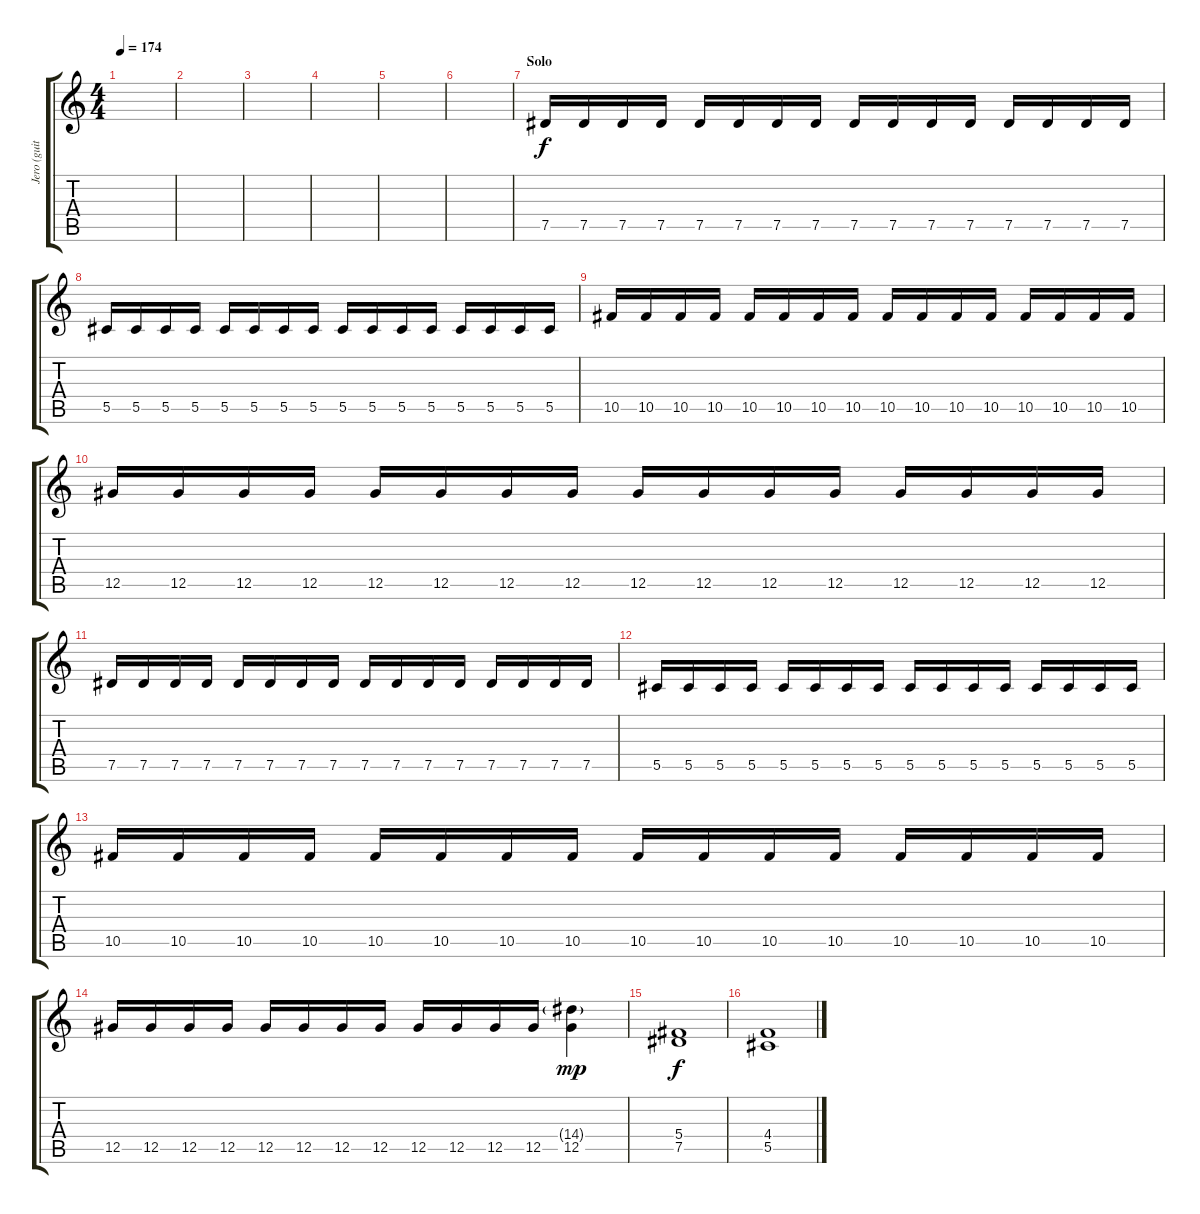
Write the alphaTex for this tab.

\track ("Jero (guitarra extra)" "Jero (guit") {instrument distortionguitar}
\staff {score tabs}
\tuning (Eb4 Bb3 Gb3 Db3 Ab2 Eb2) {hide}
\ts (4 4)
\tempo 174
\clef g2
\ks c
|
|
|
|
|
|
\section ("" "Solo")
7.5.16{volume 16} 7.5.16 7.5.16 7.5.16 7.5.16 7.5.16 7.5.16 7.5.16 7.5.16 7.5.16 7.5.16 7.5.16 7.5.16 7.5.16 7.5.16 7.5.16 |
5.5.16{volume 16} 5.5.16 5.5.16 5.5.16 5.5.16 5.5.16 5.5.16 5.5.16 5.5.16 5.5.16 5.5.16 5.5.16 5.5.16 5.5.16 5.5.16 5.5.16 |
10.5.16{volume 16} 10.5.16 10.5.16 10.5.16 10.5.16 10.5.16 10.5.16 10.5.16 10.5.16 10.5.16 10.5.16 10.5.16 10.5.16 10.5.16 10.5.16 10.5.16 |
12.5.16{volume 16} 12.5.16 12.5.16 12.5.16 12.5.16 12.5.16 12.5.16 12.5.16 12.5.16 12.5.16 12.5.16 12.5.16 12.5.16 12.5.16 12.5.16 12.5.16 |
7.5.16{volume 16} 7.5.16 7.5.16 7.5.16 7.5.16 7.5.16 7.5.16 7.5.16 7.5.16 7.5.16 7.5.16 7.5.16 7.5.16 7.5.16 7.5.16 7.5.16 |
5.5.16{volume 16} 5.5.16 5.5.16 5.5.16 5.5.16 5.5.16 5.5.16 5.5.16 5.5.16 5.5.16 5.5.16 5.5.16 5.5.16 5.5.16 5.5.16 5.5.16 |
10.5.16{volume 16} 10.5.16 10.5.16 10.5.16 10.5.16 10.5.16 10.5.16 10.5.16 10.5.16 10.5.16 10.5.16 10.5.16 10.5.16 10.5.16 10.5.16 10.5.16 |
12.5.16{volume 16} 12.5.16 12.5.16 12.5.16 12.5.16 12.5.16 12.5.16 12.5.16 12.5.16 12.5.16 12.5.16 12.5.16 (14.4{g} 12.5).4{dy mp} |
(5.4 7.5).1{dy f volume 16} |
(4.4 5.5).1{volume 16}
